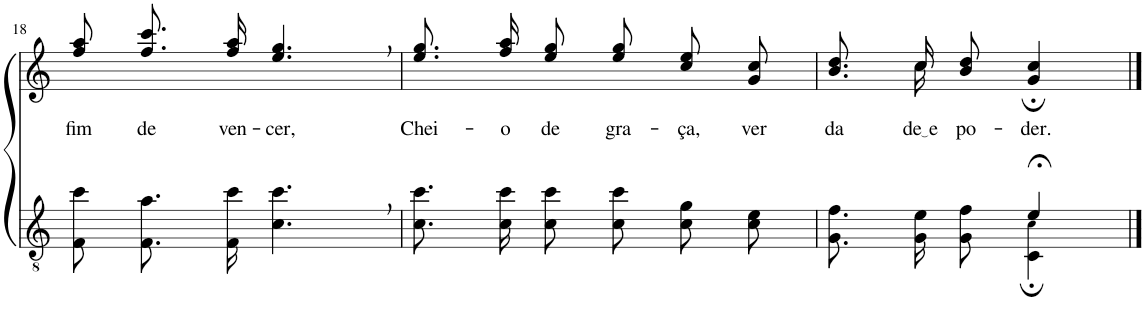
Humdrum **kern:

**kern	**kern	**text
*part2	*part1	*part1
*staff2	*staff1	*staff1
*I"Parte III e IV	*I"Parte I e II	*
!!LO:PB:g=z
*clefGv2	*clefG2	*
*Trd5c9	*Trd5c9	*
*k[]	*k[]	*
*M6/8	*M6/8	*
=18	=18	=18
!	!	!LO:LY:b
8F\ 8cc\L	8ff\ 8aa\L	fim
!	!	!LO:LY:b
8.F\ 8.a\	8.ff\ 8.ccc\	de
!	!	!LO:LY:b
16F\ 16cc\Jk	16ff\ 16aa\Jk	ven-
!	!	!LO:LY:b
4.c\, 4.cc\,	4.ee/, 4.gg/,	-cer,
=19	=19	=19
!	!	!LO:LY:b
8.c\ 8.cc\L	8.ee\ 8.gg\L	Chei-
!	!	!LO:LY:b
16c\ 16cc\K	16ff\ 16aa\K	-o
!	!	!LO:LY:b
8c\ 8cc\J	8ee\ 8gg\J	de
!	!	!LO:LY:b
8c\ 8cc\L	8ee\ 8gg\L	gra-
!	!	!LO:LY:b
8c\ 8g\	8cc\ 8ee\	-ça,
!	!	!LO:LY:b
8c\ 8e\J	8g\ 8cc\J	ver-
=20	=20	=20
*^	*^	*
!	!	!	!	!LO:LY:b
4.ryy	8.G\ 8.f\L	8.ryy	8.b\ 8.dd\L	-da-
!	!	!	!	!LO:LY:b
.	16G\ 16e\K	16cc\	16cc\K	de e
!	!	!	!	!LO:LY:b
.	8G\ 8f\J	4.ryy	8b\ 8dd\J	po-
!	!	!	!	!LO:LY:b
4e;</	4C\; 4c!\;	.	4g/; 4cc/;	-der.
*v	*v	*	*	*
*	*v	*v	*
==	==	==
*-	*-	*-
